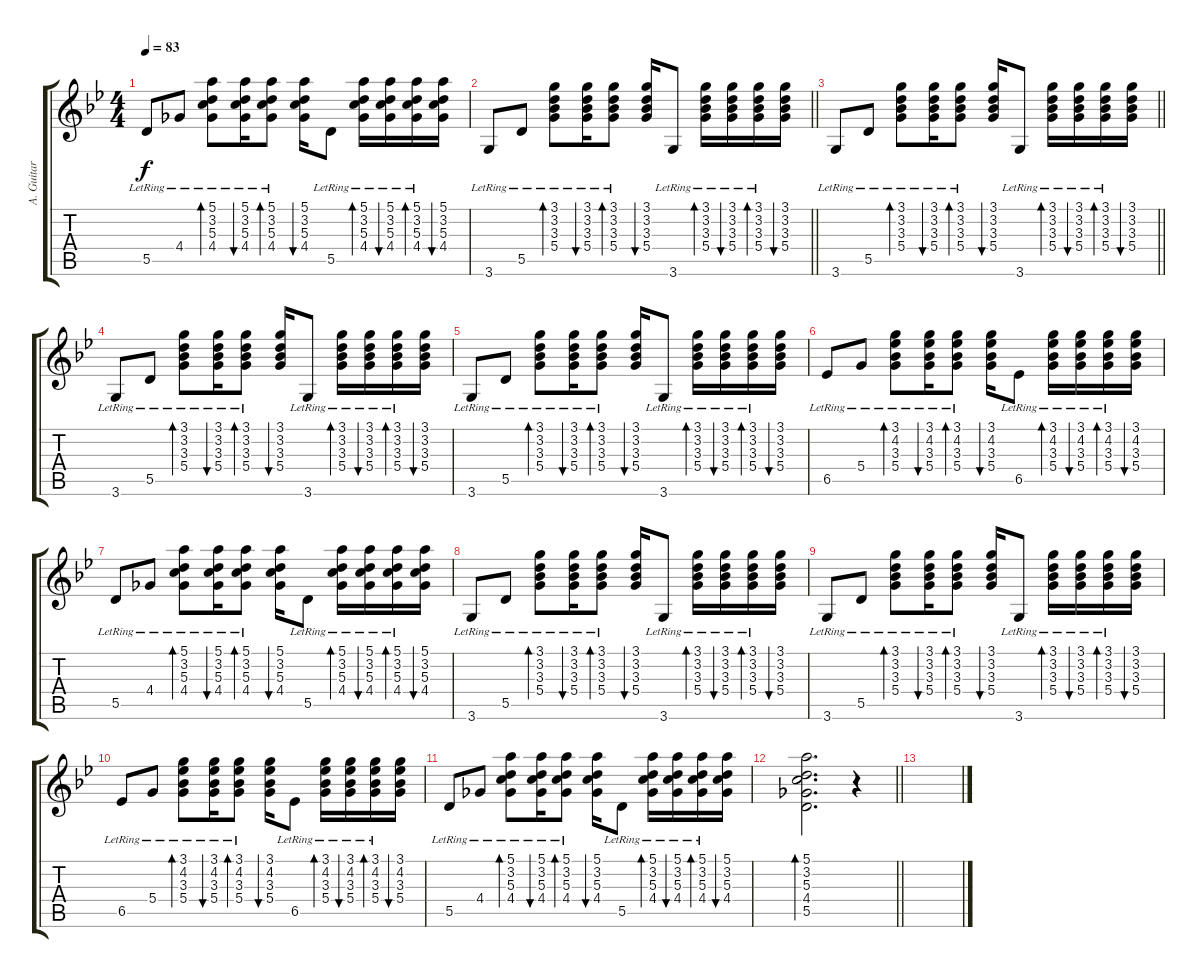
\track ("A. Guitar" "A. Guitar") {instrument acousticguitarsteel}
\staff {score tabs}
\tuning (E4 B3 G3 D3 A2 E2) {hide}
\ts (4 4)
\tempo 83
\clef g2
\ks gminor
5.5{lr}.8{dy f} 4.4{lr}.8 (5.1{lr} 3.2{lr} 5.3{lr} 4.4{lr}).8{bd 30} (5.1{lr} 3.2{lr} 5.3{lr} 4.4{lr}).16{bu 30} (5.1{lr} 3.2{lr} 5.3{lr} 4.4{lr}).8{bd 30} (5.1 3.2 5.3 4.4).16{bu 30} 5.5{lr}.8 (5.1{lr} 3.2{lr} 5.3{lr} 4.4{lr}).16{bd 30} (5.1{lr} 3.2{lr} 5.3{lr} 4.4{lr}).16{bu 30} (5.1{lr} 3.2{lr} 5.3{lr} 4.4{lr}).16{bd 30} (5.1 3.2 5.3 4.4).16{bu 30} |
\barLineRight lightlight
3.6{lr}.8 5.5{lr}.8 (3.1{lr} 3.2{lr} 3.3{lr} 5.4{lr}).8{bd 30} (3.1{lr} 3.2{lr} 3.3{lr} 5.4{lr}).16{bu 30} (3.1{lr} 3.2{lr} 3.3{lr} 5.4{lr}).8{bd 30} (3.1 3.2 3.3 5.4).16{bu 30} 3.6{lr}.8 (3.1{lr} 3.2{lr} 3.3{lr} 5.4{lr}).16{bd 30} (3.1{lr} 3.2{lr} 3.3{lr} 5.4{lr}).16{bu 30} (3.1{lr} 3.2{lr} 3.3{lr} 5.4{lr}).16{bd 30} (3.1 3.2 3.3 5.4).16{bu 30} |
\barLineRight lightlight
3.6{lr}.8 5.5{lr}.8 (3.1{lr} 3.2{lr} 3.3{lr} 5.4{lr}).8{bd 30} (3.1{lr} 3.2{lr} 3.3{lr} 5.4{lr}).16{bu 30} (3.1{lr} 3.2{lr} 3.3{lr} 5.4{lr}).8{bd 30} (3.1 3.2 3.3 5.4).16{bu 30} 3.6{lr}.8 (3.1{lr} 3.2{lr} 3.3{lr} 5.4{lr}).16{bd 30} (3.1{lr} 3.2{lr} 3.3{lr} 5.4{lr}).16{bu 30} (3.1{lr} 3.2{lr} 3.3{lr} 5.4{lr}).16{bd 30} (3.1 3.2 3.3 5.4).16{bu 30} |
3.6{lr}.8 5.5{lr}.8 (3.1{lr} 3.2{lr} 3.3{lr} 5.4{lr}).8{bd 30} (3.1{lr} 3.2{lr} 3.3{lr} 5.4{lr}).16{bu 30} (3.1{lr} 3.2{lr} 3.3{lr} 5.4{lr}).8{bd 30} (3.1 3.2 3.3 5.4).16{bu 30} 3.6{lr}.8 (3.1{lr} 3.2{lr} 3.3{lr} 5.4{lr}).16{bd 30} (3.1{lr} 3.2{lr} 3.3{lr} 5.4{lr}).16{bu 30} (3.1{lr} 3.2{lr} 3.3{lr} 5.4{lr}).16{bd 30} (3.1 3.2 3.3 5.4).16{bu 30} |
3.6{lr}.8 5.5{lr}.8 (3.1{lr} 3.2{lr} 3.3{lr} 5.4{lr}).8{bd 30} (3.1{lr} 3.2{lr} 3.3{lr} 5.4{lr}).16{bu 30} (3.1{lr} 3.2{lr} 3.3{lr} 5.4{lr}).8{bd 30} (3.1 3.2 3.3 5.4).16{bu 30} 3.6{lr}.8 (3.1{lr} 3.2{lr} 3.3{lr} 5.4{lr}).16{bd 30} (3.1{lr} 3.2{lr} 3.3{lr} 5.4{lr}).16{bu 30} (3.1{lr} 3.2{lr} 3.3{lr} 5.4{lr}).16{bd 30} (3.1 3.2 3.3 5.4).16{bu 30} |
6.5{lr}.8 5.4{lr}.8 (3.1{lr} 4.2{lr} 3.3{lr} 5.4{lr}).8{bd 30} (3.1{lr} 4.2{lr} 3.3{lr} 5.4{lr}).16{bu 30} (3.1{lr} 4.2{lr} 3.3{lr} 5.4{lr}).8{bd 30} (3.1 4.2 3.3 5.4).16{bu 30} 6.5{lr}.8 (3.1{lr} 4.2{lr} 3.3{lr} 5.4{lr}).16{bd 30} (3.1{lr} 4.2{lr} 3.3{lr} 5.4{lr}).16{bu 30} (3.1{lr} 4.2{lr} 3.3{lr} 5.4{lr}).16{bd 30} (3.1 4.2 3.3 5.4).16{bu 30} |
5.5{lr}.8 4.4{lr}.8 (5.1{lr} 3.2{lr} 5.3{lr} 4.4{lr}).8{bd 30} (5.1{lr} 3.2{lr} 5.3{lr} 4.4{lr}).16{bu 30} (5.1{lr} 3.2{lr} 5.3{lr} 4.4{lr}).8{bd 30} (5.1 3.2 5.3 4.4).16{bu 30} 5.5{lr}.8 (5.1{lr} 3.2{lr} 5.3{lr} 4.4{lr}).16{bd 30} (5.1{lr} 3.2{lr} 5.3{lr} 4.4{lr}).16{bu 30} (5.1{lr} 3.2{lr} 5.3{lr} 4.4{lr}).16{bd 30} (5.1 3.2 5.3 4.4).16{bu 30} |
3.6{lr}.8 5.5{lr}.8 (3.1{lr} 3.2{lr} 3.3{lr} 5.4{lr}).8{bd 30} (3.1{lr} 3.2{lr} 3.3{lr} 5.4{lr}).16{bu 30} (3.1{lr} 3.2{lr} 3.3{lr} 5.4{lr}).8{bd 30} (3.1 3.2 3.3 5.4).16{bu 30} 3.6{lr}.8 (3.1{lr} 3.2{lr} 3.3{lr} 5.4{lr}).16{bd 30} (3.1{lr} 3.2{lr} 3.3{lr} 5.4{lr}).16{bu 30} (3.1{lr} 3.2{lr} 3.3{lr} 5.4{lr}).16{bd 30} (3.1 3.2 3.3 5.4).16{bu 30} |
3.6{lr}.8 5.5{lr}.8 (3.1{lr} 3.2{lr} 3.3{lr} 5.4{lr}).8{bd 30} (3.1{lr} 3.2{lr} 3.3{lr} 5.4{lr}).16{bu 30} (3.1{lr} 3.2{lr} 3.3{lr} 5.4{lr}).8{bd 30} (3.1 3.2 3.3 5.4).16{bu 30} 3.6{lr}.8 (3.1{lr} 3.2{lr} 3.3{lr} 5.4{lr}).16{bd 30} (3.1{lr} 3.2{lr} 3.3{lr} 5.4{lr}).16{bu 30} (3.1{lr} 3.2{lr} 3.3{lr} 5.4{lr}).16{bd 30} (3.1 3.2 3.3 5.4).16{bu 30} |
6.5{lr}.8 5.4{lr}.8 (3.1{lr} 4.2{lr} 3.3{lr} 5.4{lr}).8{bd 30} (3.1{lr} 4.2{lr} 3.3{lr} 5.4{lr}).16{bu 30} (3.1{lr} 4.2{lr} 3.3{lr} 5.4{lr}).8{bd 30} (3.1 4.2 3.3 5.4).16{bu 30} 6.5{lr}.8 (3.1{lr} 4.2{lr} 3.3{lr} 5.4{lr}).16{bd 30} (3.1{lr} 4.2{lr} 3.3{lr} 5.4{lr}).16{bu 30} (3.1{lr} 4.2{lr} 3.3{lr} 5.4{lr}).16{bd 30} (3.1 4.2 3.3 5.4).16{bu 30} |
5.5{lr}.8 4.4{lr}.8 (5.1{lr} 3.2{lr} 5.3{lr} 4.4{lr}).8{bd 30} (5.1{lr} 3.2{lr} 5.3{lr} 4.4{lr}).16{bu 30} (5.1{lr} 3.2{lr} 5.3{lr} 4.4{lr}).8{bd 30} (5.1 3.2 5.3 4.4).16{bu 30} 5.5{lr}.8 (5.1{lr} 3.2{lr} 5.3{lr} 4.4{lr}).16{bd 30} (5.1{lr} 3.2{lr} 5.3{lr} 4.4{lr}).16{bu 30} (5.1{lr} 3.2{lr} 5.3{lr} 4.4{lr}).16{bd 30} (5.1 3.2 5.3 4.4).16{bu 30} |
\barLineRight lightlight
(5.1 3.2 5.3 4.4 5.5).2{d bd 120} r.4 |
\section ("" "")
